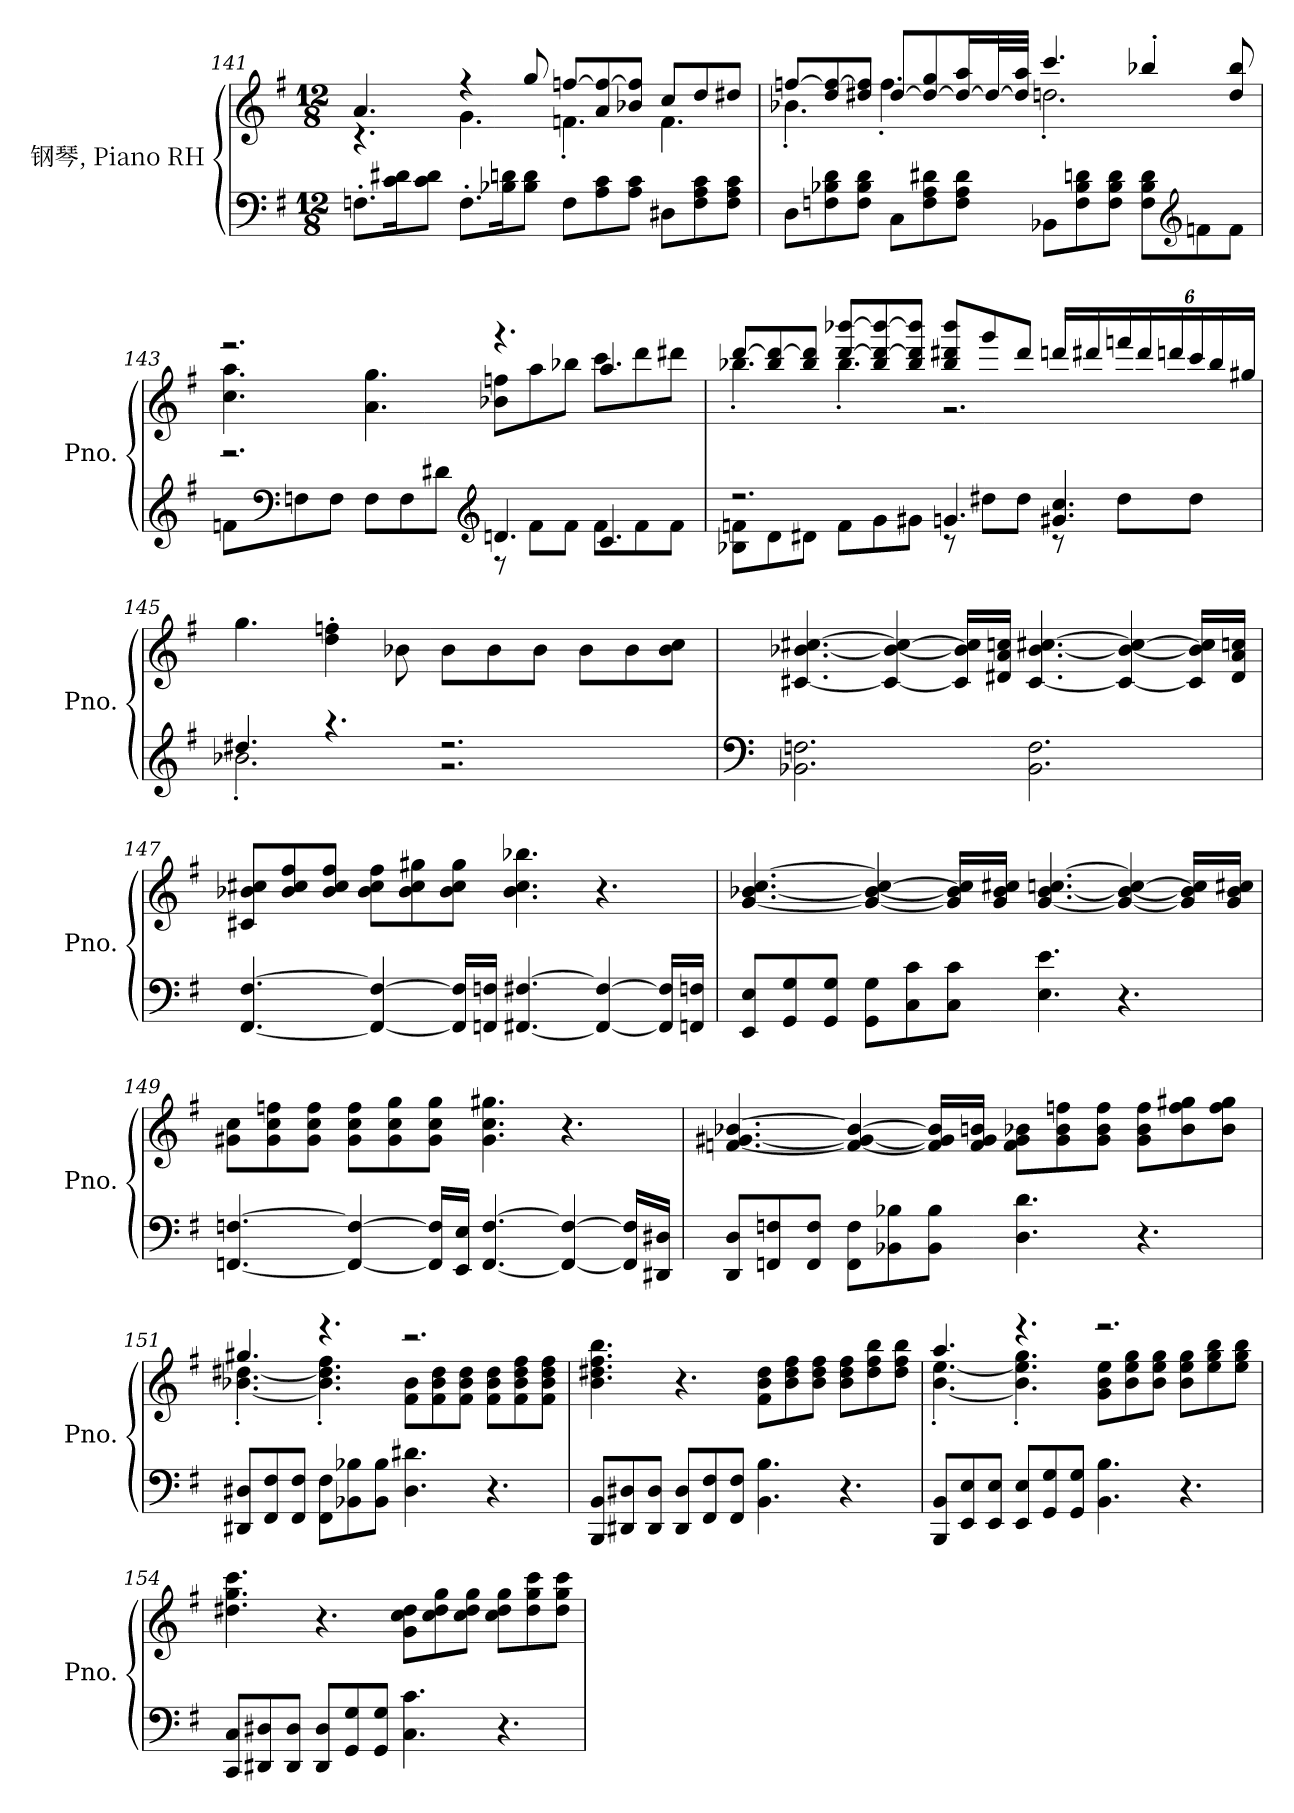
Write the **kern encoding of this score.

**kern	**kern
*part1	*part1
*staff2	*staff1
*I"钢琴, Piano RH	*
*I'Pno.	*
!!LO:LB:g=z
*clefF4	*clefG2
*k[f#]	*k[f#]
*M12/8	*M12/8
*MM90	*MM90
=141	=141
*	*^
8.Fn'\L	4.a/	4.r
16c\ 16d#X\K	.	.
8c\ 8d#\J	.	.
8.F'\L	4r	4.g\
16B-X\ 16dn\K	.	.
8B-\ 8d\J	8gg/	.
8F\L	[8ffn/L	4.fn'\
8A\ 8c\	8a/ 8ff/_	.
8A\ 8c\J	8b-X/ 8ff/]J	.
8D#X\L	8cc/L	4.f\
8F\ 8A\ 8c\	8dd/	.
8F\ 8A\ 8c\J	8dd#X/J	.
!!LO:LB:g=z	!!
=142	=142	=142
8D\L	[8ffn/L	4.b-X'\
8Fn\ 8B-X\ 8d\	8dd/ 8ff/_	.
8F\ 8B-\ 8d\J	8dd#X/ 8ff/]J	.
8C\L	[8dd#/L	4.ff'\
8F\ 8A\ 8d#X\	8dd#/_ 8gg/	.
8F\ 8A\ 8d#\J	16dd#/_ 16aa/L	.
*	*MM73	*
.	32dd#/L_	.
*	*MM66	*
.	32dd#/] 32aa/JJJ	.
8BB-X\L	4.ccc/	2.ddn'\
8F\ 8B-\ 8dn\	.	.
8F\ 8B-\ 8d\J	.	.
8F\ 8B-\ 8d\L	4bb-X'/	.
*clefG2	*	*
8fn\	.	.
8f\J	8dd/ 8bb-/	.
!!LO:LB:g=z	!!
=143	=143	=143
*^	*	*
2.r	8fn\L	2.r	4.cc\ 4.aa\
*clefF4	*	*	*
.	8Fn\	.	.
.	8F\J	.	.
.	8F\L	.	4.a\ 4.gg\
.	8F\	.	.
.	8d#X\J	.	.
*clefG2	*	*	*
4.dn/	8r	4.r	8b-X\ 8ffn\L
.	8f\L	.	8aa\
.	8f\J	.	8bb-X\J
4.c/	8f\L	4.aa/	8ccc\L
.	8f\	.	8ddd\
.	8f\J	.	8ddd#X\J
!!LO:LB:g=z	!!
=144	=144	=144	=144
2.r	8B-X\ 8fn\L	[8ddd/L	4.bb-X'\
.	8d\	8bb-/ 8ddd/_	.
.	8d#X\J	8bb-/ 8ddd/]J	.
.	8f\L	[8ddd/ [8bbb-X/L	4.bb-'\
.	8g\	8bb-/ 8ddd/_ 8bbb-/_	.
.	8g#X\J	8bb-/ 8ddd/] 8bbb-/]J	.
4.gn/	8r	8bb-/ 8ddd#X/ 8bbb-/L	2.r
.	8dd#X\L	8ggg/	.
.	8dd#\J	8ddd#/J	.
4.g#X/ 4.cc/	8r	16dddn/LL	.
.	.	16ddd#X/	.
*	*	*Xbrackettup	*
.	8dd#\L	24fffn/	.
.	.	24ddd#/	.
*	*	*MM88	*
.	.	24dddn/	.
.	8dd#\J	24ccc/	.
*	*	*MM86	*
.	.	24bb-/	.
.	.	24gg#X/JJ	.
*	*	*v	*v
=145	=145	=145
4.dd#X/	2.b-X'\	4.gg\
4.r	.	4dd\' 4ffn\'
.	.	8b-X\
2.r	2.r	8b-\L
.	.	8b-\
.	.	8b-\J
.	.	8b-\L
*	*	*MM90
.	.	8b-\
.	.	8b-\ 8cc\J
*v	*v	*
!!LO:LB:g=z
=146	=146
*clefF4	*
2.BB-X\ 2.Fn\	[4.c#X/ [4.b-X/ [4.cc#X/
.	4c#/_ 4b-/_ 4cc#/_
.	16c#/] 16b-/] 16cc#/]LL
.	16d#X/ 16a/ 16ccn/JJ
2.BB-\ 2.F\	[4.c#/ [4.b-/ [4.cc#X/
.	4c#/_ 4b-/_ 4cc#/_
.	16c#/] 16b-/] 16cc#/]LL
.	16d#/ 16a/ 16ccn/JJ
=147	=147
[4.FF#/ [4.F#/	8c#X/ 8b-X/ 8cc#X/L
.	8b-/ 8cc#/ 8ff#/
.	8b-/ 8cc#/ 8ff#/J
4FF#/_ 4F#/_	8b-\ 8cc#\ 8ff#\L
.	8b-\ 8cc#\ 8gg#X\
16FF#/] 16F#/]LL	8b-\ 8cc#\ 8gg#\J
16FFn/ 16Fn/JJ	.
[4.FF#X/ [4.F#X/	4.b-\ 4.cc#\ 4.bb-X\
4FF#/_ 4F#/_	4.r
16FF#/] 16F#/]LL	.
16FFn/ 16Fn/JJ	.
!!LO:PB:g=z
=148	=148
8EE/ 8E/L	[4.g/ [4.b-X/ [4.cc/
8GG/ 8G/	.
8GG/ 8G/J	.
*	*MM100
8GG\ 8G\L	4g/_ 4b-/_ 4cc/_
8C\ 8c\	.
8C\ 8c\J	16g/] 16b-/] 16cc/]LL
.	16g/ 16b-/ 16cc#X/JJ
4.E\ 4.e\	[4.g/ [4.b-/ [4.ccn/
*	*MM99
4.r	4g/_ 4b-/_ 4cc/_
.	16g/] 16b-/] 16cc/]LL
.	16g/ 16b-/ 16cc#X/JJ
=149	=149
[4.FFn/ [4.Fn/	8g#X\ 8cc\L
.	8g#\ 8cc\ 8ffn\
*	*MM98
.	8g#\ 8cc\ 8ff\J
*	*MM100
4FF/_ 4F/_	8g#\ 8cc\ 8ff\L
.	8g#\ 8cc\ 8gg\
16FF/] 16F/]LL	8g#\ 8cc\ 8gg\J
16EE/ 16E/JJ	.
[4.FF/ [4.F/	4.g#\ 4.cc\ 4.gg#X\
*	*MM100
4FF/_ 4F/_	4.r
16FF/] 16F/]LL	.
16DD#X/ 16D#X/JJ	.
!!LO:LB:g=z
=150	=150
8DD/ 8D/L	[4.fn/ [4.g#X/ [4.b-X/
8FFn/ 8Fn/	.
8FF/ 8F/J	.
8FF\ 8F\L	4f/_ 4g#/_ 4b-/_
8BB-X\ 8B-X\	.
8BB-\ 8B-\J	16f/] 16g#/] 16b-/]LL
.	16f/ 16g#/ 16bn/JJ
4.D\ 4.d\	8f\ 8g#\ 8b-X\L
.	8g#\ 8b-\ 8ffn\
.	8g#\ 8b-\ 8ff\J
*	*MM102
4.r	8g#\ 8b-\ 8ff\L
.	8b-\ 8ff\ 8gg#X\
.	8b-\ 8ff\ 8gg#\J
=151	=151
*	*^
8DD#X/ 8D#X/L	4.gg#X/	[4.b-X\' [4.dd#X\'
8FF#/ 8F#/	.	.
8FF#/ 8F#/J	.	.
8FF#\ 8F#\L	4.r	4.b-\]' 4.dd#\]' 4.ff#\'
8BB-X\ 8B-X\	.	.
8BB-\ 8B-\J	.	.
4.D#\ 4.d#X\	2.r	8f#\ 8b-\L
.	.	8f#\ 8b-\ 8dd#\
.	.	8f#\ 8b-\ 8dd#\J
4.r	.	8f#\ 8b-\ 8dd#\L
.	.	8f#\ 8b-\ 8dd#\ 8ff#\
.	.	8f#\ 8b-\ 8dd#\ 8ff#\J
*	*v	*v
!!LO:LB:g=z
=152	=152
*	*MM96
8BBB/ 8BB/L	4.b\ 4.dd#X\ 4.ff#\ 4.bb\
8DD#X/ 8D#X/	.
8DD#/ 8D#/J	.
8DD#/ 8D#/L	4.r
8FF#/ 8F#/	.
8FF#/ 8F#/J	.
4.BB\ 4.B\	8f#\ 8b\ 8dd#\L
.	8b\ 8dd#\ 8ff#\
.	8b\ 8dd#\ 8ff#\J
*	*MM110
4.r	8b\ 8dd#\ 8ff#\L
.	8dd#\ 8ff#\ 8bb\
.	8dd#\ 8ff#\ 8bb\J
=153	=153
*	*MM111
*	*^
8BBB/ 8BB/L	4.aa/	[4.b\' [4.ee\'
8EE/ 8E/	.	.
8EE/ 8E/J	.	.
8EE/ 8E/L	4.r	4.b\]' 4.ee\]' 4.gg\'
8GG/ 8G/	.	.
8GG/ 8G/J	.	.
4.BB\ 4.B\	2.r	8g\ 8b\ 8ee\L
.	.	8b\ 8ee\ 8gg\
.	.	8b\ 8ee\ 8gg\J
4.r	.	8b\ 8ee\ 8gg\L
.	.	8ee\ 8gg\ 8bb\
.	.	8ee\ 8gg\ 8bb\J
*	*v	*v
=154	=154
8CC/ 8C/L	4.dd#X\ 4.gg\ 4.ccc\
8DD#X/ 8D#X/	.
8DD#/ 8D#/J	.
8DD#/ 8D#/L	4.r
8GG/ 8G/	.
8GG/ 8G/J	.
4.C\ 4.c\	8g\ 8cc\ 8dd#\L
.	8cc\ 8dd#\ 8gg\
.	8cc\ 8dd#\ 8gg\J
4.r	8cc\ 8dd#\ 8gg\L
.	8dd#\ 8gg\ 8ccc\
.	8dd#\ 8gg\ 8ccc\J
=	=
*-	*-
